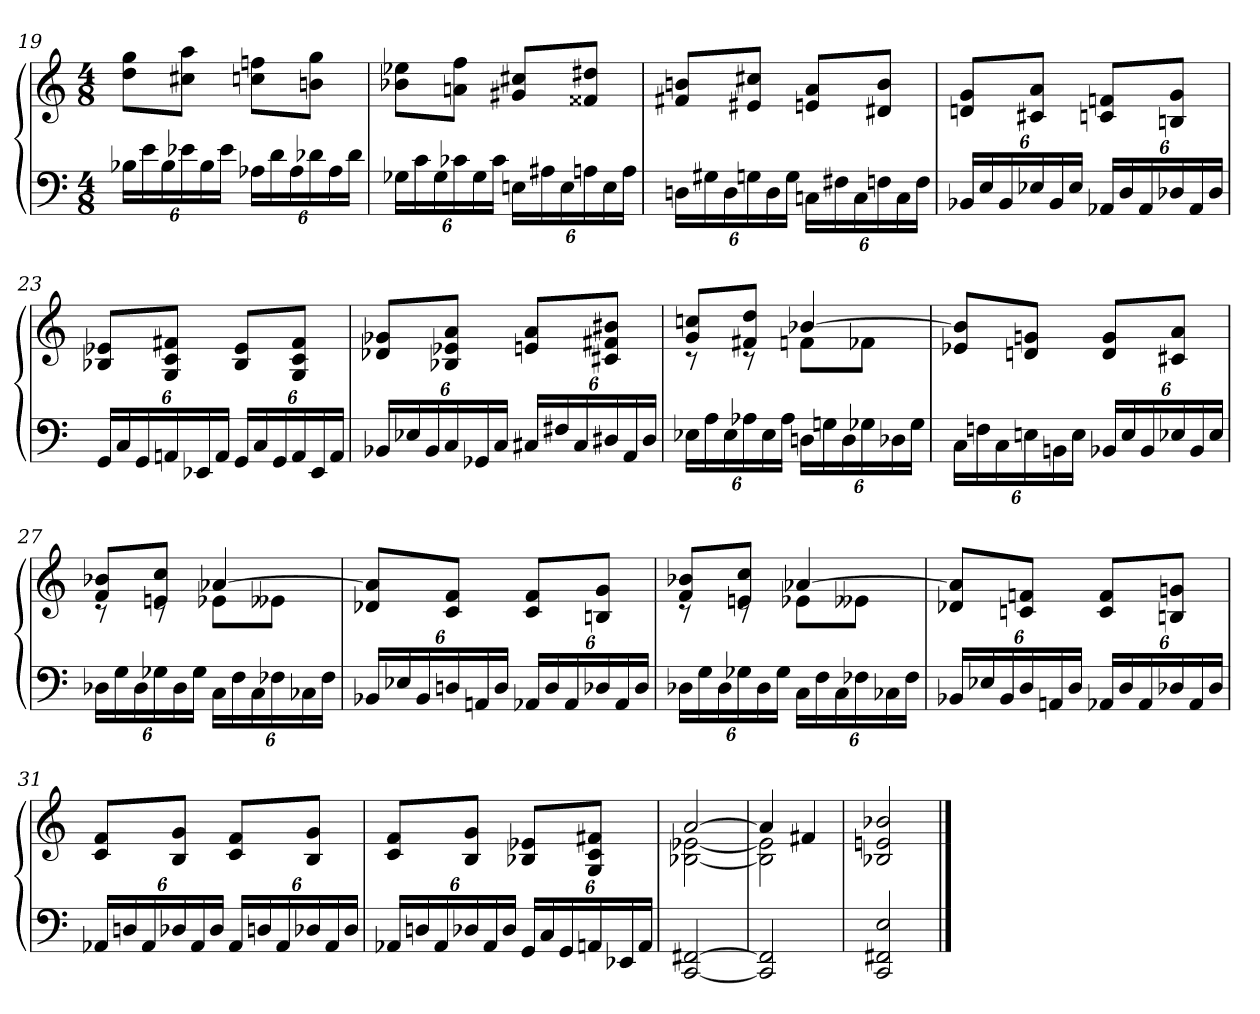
**kern	**kern
*part1	*part1
*staff2	*staff1
*clefF4	*clefG2
*k[]	*k[]
*M4/8	*M4/8
=19	=19
24B-XLL	8dd 8ggL
24e	.
24B-	.
24e-X	8cc#X 8aaJ
24B-	.
24e-JJ	.
24A-XLL	8ccn 8ffnL
24d	.
24A-	.
24d-X	8bn 8ggJ
24A-	.
24d-JJ	.
=20	=20
24G-XLL	8b-X 8ee-XL
24c	.
24G-	.
24c-X	8an 8ffJ
24G-	.
24c-JJ	.
24EnLL	8g#X 8cc#XL
24A#X	.
24E	.
24An	8f##X 8dd#XJ
24E	.
24AJJ	.
=21	=21
24DnLL	8f#X 8bnL
24G#X	.
24D	.
24Gn	8e#X 8cc#XJ
24D	.
24GJJ	.
24CnLL	8en 8aL
24F#X	.
24C	.
24Fn	8d#X 8bJ
24C	.
24FJJ	.
=22	=22
24BB-XLL	8dn 8gL
24E	.
24BB-	.
24E-X	8c#X 8aJ
24BB-	.
24E-JJ	.
24AA-XLL	8cn 8fnL
24D	.
24AA-	.
24D-X	8Bn 8gJ
24AA-	.
24D-JJ	.
=23	=23
24GGLL	8B-X 8e-XL
24C	.
24GG	.
24AAn	8G 8c 8f#XJ
24EE-X	.
24AAJJ	.
24GGLL	8B- 8e-L
24C	.
24GG	.
24AA	8G 8c 8f#J
24EE-	.
24AAJJ	.
=24	=24
24BB-XLL	8d-X 8g-XL
24E-X	.
24BB-	.
24C	8B-X 8e-X 8aJ
24GG-X	.
24CJJ	.
24C#XLL	8en 8aL
24F#X	.
24C#	.
24D#X	8c#X 8f#X 8b#XJ
24AA	.
24D#JJ	.
=25	=25
*	*^
24E-XLL	8g 8ccnL	8rc
24A	.	.
24E-	.	.
24A-X	8f#X 8ddJ	8rc
24E-	.	.
24A-JJ	.	.
24DnLL	[4b-X	8fnL
24Gn	.	.
24D	.	.
24G-X	.	8f-XJ
24D-X	.	.
24G-JJ	.	.
*	*v	*v
=26	=26
24CLL	8e-X 8b-]L
24Fn	.
24C	.
24En	8dn 8gnJ
24BBn	.
24EJJ	.
24BB-XLL	8d 8gL
24E	.
24BB-	.
24E-X	8c#X 8aJ
24BB-	.
24E-JJ	.
=27	=27
*	*^
24D-XLL	8f 8b-XL	8rc
24G	.	.
24D-	.	.
24G-X	8en 8ccJ	8rc
24D-	.	.
24G-JJ	.	.
24CLL	[4a-X	8e-XL
24F	.	.
24C	.	.
24F-X	.	8e--XJ
24C-X	.	.
24F-JJ	.	.
*	*v	*v
=28	=28
24BB-XLL	8d-X 8a-]L
24E-X	.
24BB-	.
24Dn	8c 8fJ
24AAn	.
24DJJ	.
24AA-XLL	8c 8fL
24D	.
24AA-	.
24D-X	8Bn 8gJ
24AA-	.
24D-JJ	.
=29	=29
*	*^
24D-XLL	8f 8b-XL	8rc
24G	.	.
24D-	.	.
24G-X	8en 8ccJ	8rc
24D-	.	.
24G-JJ	.	.
24CLL	[4a-X	8e-XL
24F	.	.
24C	.	.
24F-X	.	8e--XJ
24C-X	.	.
24F-JJ	.	.
*	*v	*v
=30	=30
24BB-XLL	8d-X 8a-]L
24E-X	.
24BB-	.
24D	8cn 8fnJ
24AAn	.
24DJJ	.
24AA-XLL	8c 8fL
24D	.
24AA-	.
24D-X	8Bn 8gnJ
24AA-	.
24D-JJ	.
=31	=31
24AA-XLL	8c 8fL
24Dn	.
24AA-	.
24D-X	8B 8gJ
24AA-	.
24D-JJ	.
24AA-LL	8c 8fL
24Dn	.
24AA-	.
24D-X	8B 8gJ
24AA-	.
24D-JJ	.
=32	=32
24AA-XLL	8c 8fL
24Dn	.
24AA-	.
24D-X	8B 8gJ
24AA-	.
24D-JJ	.
24GGLL	8B-X 8e-XL
24C	.
24GG	.
24AAn	8G 8c 8f#XJ
24EE-X	.
24AAJJ	.
=33	=33
*	*^
[2CC [2FF#X	[2a	[2B-X [2e-X
=34	=34	=34
2CC] 2FF#]	4a]	2B-] 2e-]
.	4f#X	.
*	*v	*v
=35	=35
2CC 2FF#X 2E	2B-X 2en 2b-X
==	==
*-	*-
